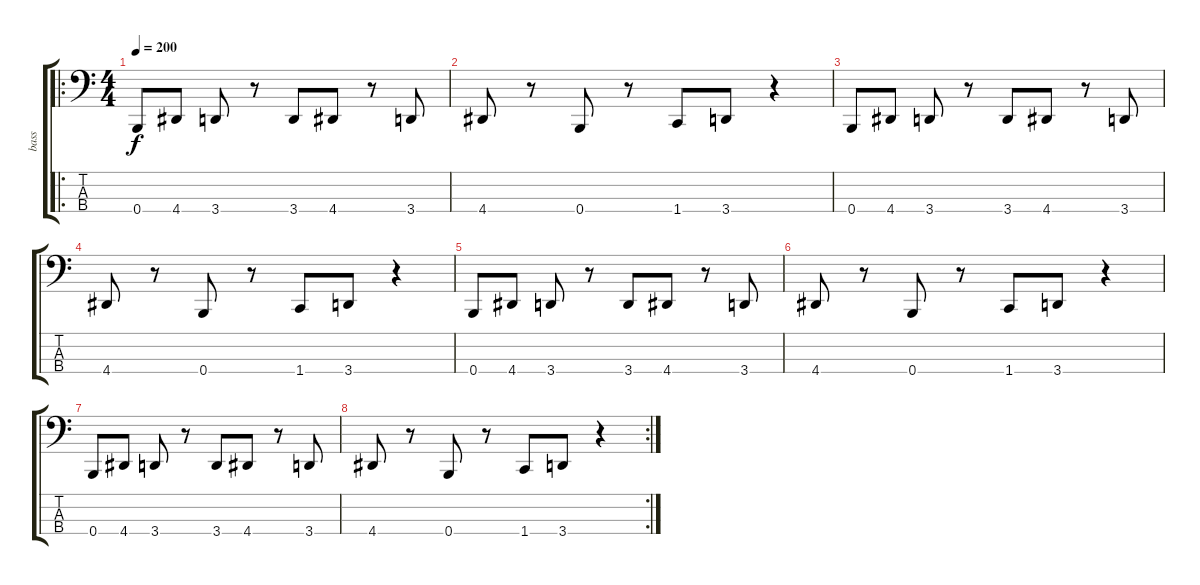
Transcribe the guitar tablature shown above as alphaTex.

\track ("bass" "bass") {instrument slapbass1}
\staff {score tabs}
\tuning (D2 A1 E1 B0) {hide}
\ro
\ts (4 4)
\tempo 200
\clef f4
\ks c
0.4.8{dy f instrument slapbass1} 4.4.8 3.4.8 r.8 3.4.8 4.4.8 r.8 3.4.8 |
4.4.8 r.8 0.4.8 r.8 1.4.8 3.4.8 r.4 |
0.4.8 4.4.8 3.4.8 r.8 3.4.8 4.4.8 r.8 3.4.8 |
4.4.8 r.8 0.4.8 r.8 1.4.8 3.4.8 r.4 |
0.4.8 4.4.8 3.4.8 r.8 3.4.8 4.4.8 r.8 3.4.8 |
4.4.8 r.8 0.4.8 r.8 1.4.8 3.4.8 r.4 |
0.4.8 4.4.8 3.4.8 r.8 3.4.8 4.4.8 r.8 3.4.8 |
\rc 2
4.4.8 r.8 0.4.8 r.8 1.4.8 3.4.8 r.4
